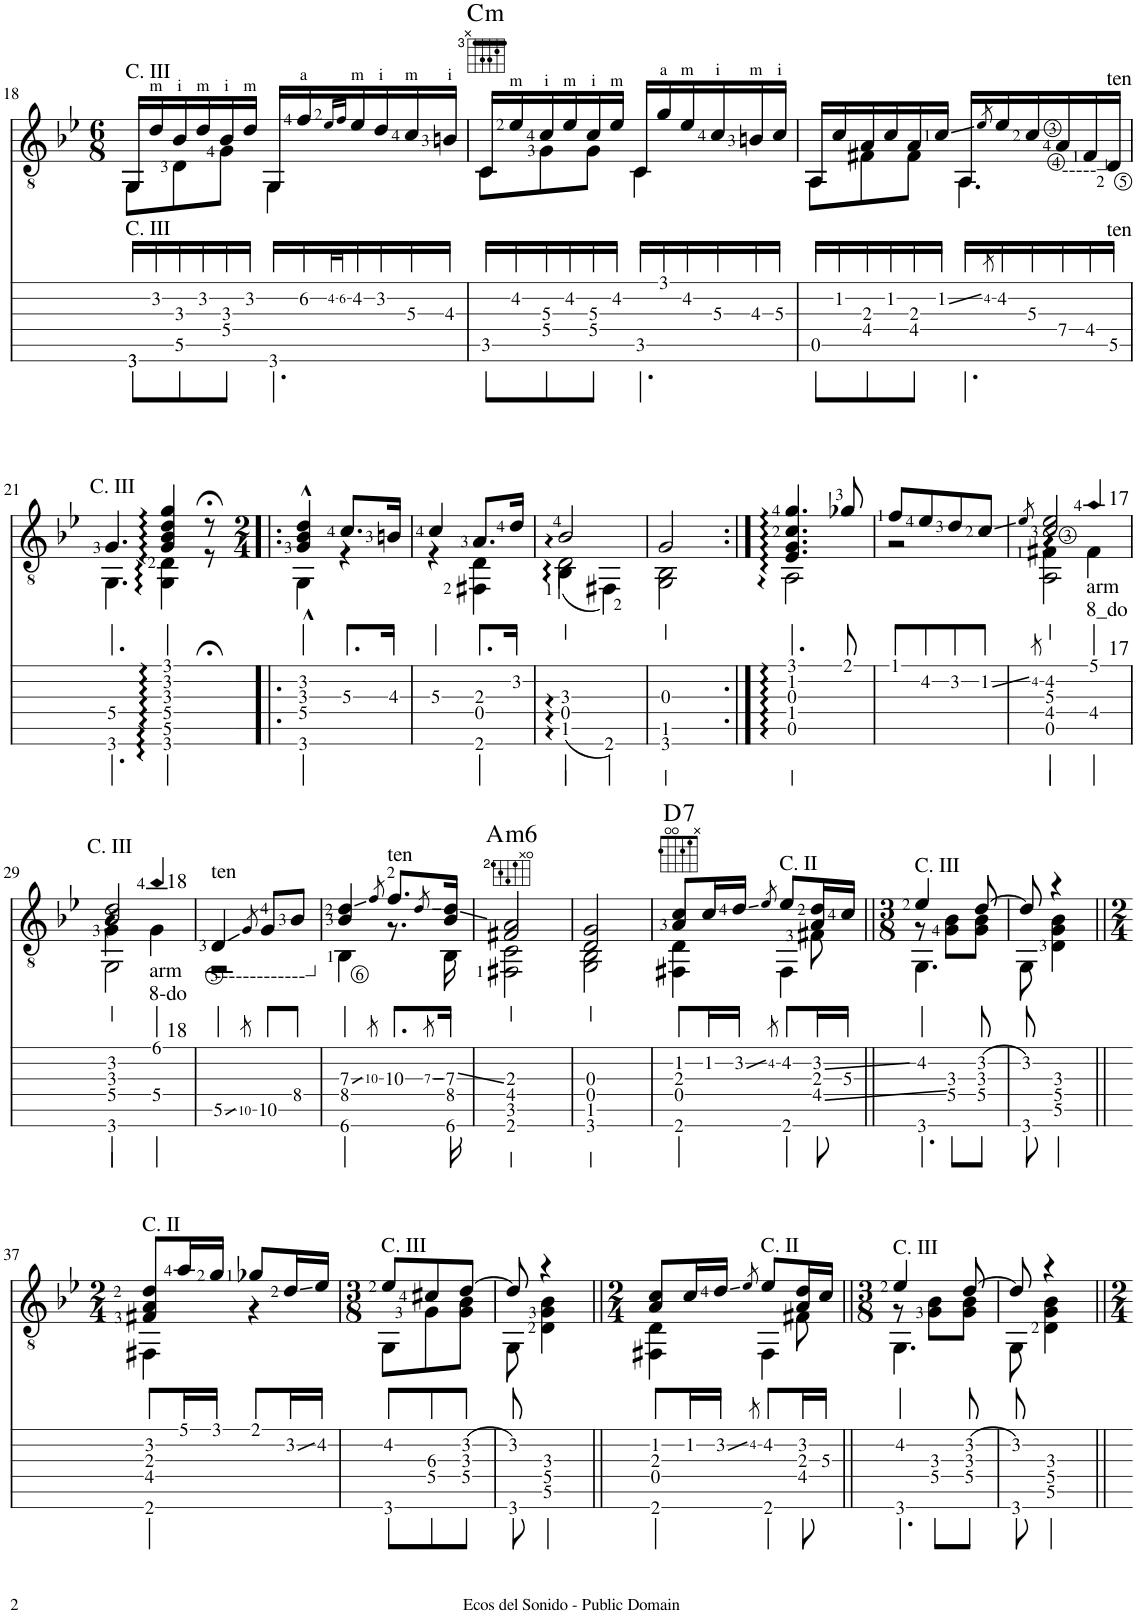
**kern	**kern	**harte
*part2	*part1	*part1
*staff2	*staff1	*
*I"Chitarra classica (Intavolatura)	*I"Guitar	*
!!LO:PB:g=z
*	*clefGv2	*
*k[b-e-]	*k[b-e-]	*
*M6/8	*M6/8	*
=18	=18	=18
*^	*^	*
!	!	!LO:TX:a:t=C. III	!	!
!LO:TX:a:t=C. III	!	!	!	!
16GG/LL	8GG\L	16GG/LL	8GG\L	.
16d/	.	16d/	.	.
16B-/	8D\	16B-/	8D\	.
16d/	.	16d/	.	.
16B-/	8G\J	16B-/	8G\J	.
16d/JJ	.	16d/JJ	.	.
16GG/LL	4.GG\	16GG/LL	4.GG\	.
16f/	.	16f/	.	.
16qe-/LL	.	16qe-/LL	.	.
16qf/JJ	.	16qf/JJ	.	.
16e-/	.	16e-/	.	.
16d/	.	16d/	.	.
16c/	.	16c/	.	.
16Bn/JJ	.	16Bn/JJ	.	.
=19	=19	=19	=19	=19
!	!	!	!	!LO:H:kt=m
16C/LL	8C\L	16C/LL	8C\L	C:min
16e-/	.	16e-/	.	.
16c/	8G\	16c/	8G\	.
16e-/	.	16e-/	.	.
16c/	8G\J	16c/	8G\J	.
16e-/JJ	.	16e-/JJ	.	.
16C/LL	4.C\	16C/LL	4.C\	.
16g/	.	16g/	.	.
16e-/	.	16e-/	.	.
16c/	.	16c/	.	.
16Bn/	.	16Bn/	.	.
16c/JJ	.	16c/JJ	.	.
=20	=20	=20	=20	=20
16AA/LL	8AA\L	16AA/LL	8AA\L	.
16c/	.	16c/	.	.
16A/	8F#X\	16A/	8F#X\	.
16c/	.	16c/	.	.
16A/	8F#\J	16A/	8F#\J	.
16c/JJ	.	16c/JJ	.	.
16AA/LL	4.AA\	16AA/LL	4.AA\	.
8qe-/	.	8qe-/	.	.
16e-/	.	16e-/	.	.
16c/	.	16c/	.	.
!	!	!LO:TX:a:t=-----┘	!	!
16A/	.	16A/	.	.
16F#/	.	16F#/	.	.
!	!	!LO:TX:a:t=ten	!	!
!LO:TX:a:t=ten	!	!	!	!
16D/JJ	.	16D/JJ	.	.
!!LO:LB:g=z	!!
=21	=21	=21	=21	=21
!	!	!LO:TX:a:t=C. III	!	!
4.G/	4.GG\	4.G/	4.GG\	.
4G/ 4B-/ 4d/ 4g/	4GG\ 4D\	4G/ 4B-/ 4d/ 4g/	4GG\ 4D\	.
8r;<	8r	8r;<	8r	.
=22!|:	=22!|:	=22!|:	=22!|:	=22!|:
*M2/4	*	*M2/4	*	*
4G/^^ 4B-/^^ 4d/^^	4GG\	4G/^^ 4B-/^^ 4d/^^	4GG\	.
8.c/L	4r	8.c/L	4r	.
16Bn/Jk	.	16Bn/Jk	.	.
=23	=23	=23	=23	=23
4c/	4r	4c/	4r	.
8.A/L	4FF#X\ 4D\	8.A/L	4FF#X\ 4D\	.
16d/Jk	.	16d/Jk	.	.
=24	=24	=24	=24	=24
*	*^	*	*^	*
2B-/	2D\	(4BB-\	2B-/	2D\	(4BB-\	.
.	.	4FF#X\)	.	.	4FF#X\)	.
*	*v	*v	*	*	*	*
*	*	*	*v	*v	*
=25	=25	=25	=25	=25
2G/	2GG\ 2BB-\	2G/	2GG\ 2BB-\	.
=26:|!	=26:|!	=26:|!	=26:|!	=26:|!
4.E-/ 4.G/ 4.c/ 4.g/	2AA\	4.E-/ 4.G/ 4.c/ 4.g/	2AA\	.
8g-X/	.	8g-X/	.	.
=27	=27	=27	=27	=27
8f/L	2r	8f/L	2r	.
8e-/	.	8e-/	.	.
8d/	.	8d/	.	.
8c/J	.	8c/J	.	.
*v	*v	*	*	*
*	*v	*v	*
=28	=28	=28
8qe-/	8qe-/	.
*^	*^	*
*	*^	*	*^	*
*	*	*^	*	*	*^	*
2c/ 2e-/	4F#X\	4r	2AA\	2c/ 2e-/	4F#X\	4r	2AA\	.
!	!	!	!	!	!LO:TX:a:t=17	!	!	!
!	!LO:TX:a:t=arm	!	!	!	!	!	!	!
!	!LO:TX:a:t=8_do	!	!	!	!	!	!	!
!	!LO:TX:a:t=17	!	!	!	!	!	!	!
.	4F#\	4a/	.	.	4F#\	4a/	.	.
!!LO:LB:g=z	!!	!!	!!
=29	=29	=29	=29	=29	=29	=29	=29	=29
!	!	!	!	!LO:TX:a:t=C. III	!	!	!	!
2B-/ 2d/	4G\	4r	2GG\	2B-/ 2d/	4G\	4r	2GG\	.
!	!	!	!	!	!LO:TX:a:t=18	!	!	!
!	!LO:TX:a:t=arm	!	!	!	!	!	!	!
!	!LO:TX:a:t=8-do	!	!	!	!	!	!	!
!	!LO:TX:a:t=18	!	!	!	!	!	!	!
.	4G\	4b-/	.	.	4G\	4b-/	.	.
*	*	*v	*v	*	*	*	*	*
*	*	*	*	*	*v	*v	*
=30	=30	=30	=30	=30	=30	=30
!	!	!	!LO:TX:a:t=ten	!	!	!
!	!	!	!LO:TX:b:t=-------------┘	!	!	!
*	*v	*v	*	*	*	*
*	*	*	*v	*v	*
4D/	2r	4D/	2r	.
8qG/	.	8qG/	.	.
8G/L	.	8G/L	.	.
8B-/J	.	8B-/J	.	.
=31	=31	=31	=31	=31
4B-/ 4d/	4BB-\	4B-/ 4d/	4BB-\	.
8qf/	.	8qf/	.	.
!	!	!LO:TX:a:t=ten	!	!
8.f/L	8.r	8.f/L	8.r	.
8qd/	.	8qd/	.	.
16B-/ 16d/Jk	16BB-\	16B-/ 16d/Jk	16BB-\	.
=32	=32	=32	=32	=32
!	!	!	!	!LO:H:kt=m6
2F#X/ 2A/	2FF#X\ 2C\	2F#X/ 2A/	2FF#X\ 2C\	A:min6
=33	=33	=33	=33	=33
2D/ 2G/	2GG\ 2BB-\	2D/ 2G/	2GG\ 2BB-\	.
=34	=34	=34	=34	=34
*	*^	*	*^	*
!	!	!	!	!	!	!LO:H:kt=7
8A/ 8c/L	4FF#X\ 4D\	4.ryy	8A/ 8c/L	4FF#X\ 4D\	4.ryy	D:7
16c/L	.	.	16c/L	.	.	.
16d/JJ	.	.	16d/JJ	.	.	.
8qe-/	.	.	8qe-/	.	.	.
!	!	!	!LO:TX:a:t=C. II	!	!	!
8e-/L	4FF#\	.	8e-/L	4FF#\	.	.
16A/ 16d/L	.	8F#X\	16A/ 16d/L	.	8F#X\	.
16c/JJ	.	.	16c/JJ	.	.	.
=35||	=35||	=35||	=35||	=35||	=35||	=35||
*M3/8	*	*	*M3/8	*	*	*
!	!	!	!LO:TX:a:t=C. III	!	!	!
4e-/	8r	4.GG\	4e-/	8r	4.GG\	.
.	8G\ 8B-\L	.	.	8G\ 8B-\L	.	.
[8d/	8G\ 8B-\J	.	[8d/	8G\ 8B-\J	.	.
*	*v	*v	*	*	*	*
*	*	*	*v	*v	*
=36	=36	=36	=36	=36
8d/]	8GG\	8d/]	8GG\	.
4r	4D\ 4G\ 4B-\	4r	4D\ 4G\ 4B-\	.
!!LO:LB:g=z	!!
=37||	=37||	=37||	=37||	=37||
*M2/4	*	*M2/4	*	*
!	!	!LO:TX:a:t=C. II	!	!
8F#X/ 8A/ 8d/L	4FF#X\	8F#X/ 8A/ 8d/L	4FF#X\	.
16a/L	.	16a/L	.	.
16g/JJ	.	16g/JJ	.	.
8g-X/L	4r	8g-X/L	4r	.
16d/L	.	16d/L	.	.
16e-/JJ	.	16e-/JJ	.	.
=38	=38	=38	=38	=38
*M3/8	*	*M3/8	*	*
!	!	!LO:TX:a:t=C. III	!	!
8e-/L	8GG\L	8e-/L	8GG\L	.
8c#X/	8G\	8c#X/	8G\	.
[8d/J	8G\ 8B-\J	[8d/J	8G\ 8B-\J	.
=39	=39	=39	=39	=39
8d/]	8GG\	8d/]	8GG\	.
4r	4D\ 4G\ 4B-\	4r	4D\ 4G\ 4B-\	.
*v	*v	*	*	*
*	*v	*v	*
=40||	=40||	=40||
*M2/4	*M2/4	*
*^	*^	*
*	*^	*	*^	*
8A/ 8c/L	4FF#X\ 4D\	4.ryy	8A/ 8c/L	4FF#X\ 4D\	4.ryy	.
16c/L	.	.	16c/L	.	.	.
16d/JJ	.	.	16d/JJ	.	.	.
8qe-/	.	.	8qe-/	.	.	.
!	!	!	!LO:TX:a:t=C. II	!	!	!
8e-/L	4FF#\	.	8e-/L	4FF#\	.	.
16A/ 16d/L	.	8F#X\	16A/ 16d/L	.	8F#X\	.
16c/JJ	.	.	16c/JJ	.	.	.
=41||	=41||	=41||	=41||	=41||	=41||	=41||
*M3/8	*	*	*M3/8	*	*	*
!	!	!	!LO:TX:a:t=C. III	!	!	!
4e-/	8r	4.GG\	4e-/	8r	4.GG\	.
.	8G\ 8B-\L	.	.	8G\ 8B-\L	.	.
[8d/	8G\ 8B-\J	.	[8d/	8G\ 8B-\J	.	.
*	*v	*v	*	*	*	*
*	*	*	*v	*v	*
=42	=42	=42	=42	=42
8d/]	8GG\	8d/]	8GG\	.
4r	4D\ 4G\ 4B-\	4r	4D\ 4G\ 4B-\	.
*v	*v	*	*	*
*	*v	*v	*
=||	=||	=||
*-	*-	*-
